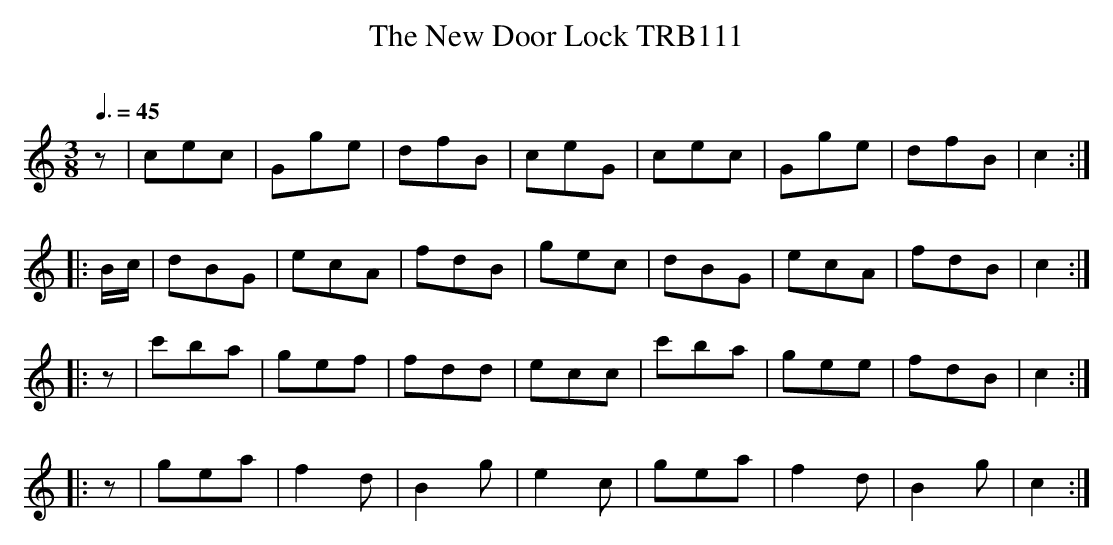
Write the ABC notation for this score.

X:1
T:New Door Lock TRB111, The
Q:3/8=45
L:1/8
M:3/8
O:
K:C
z | cec | Gge | dfB | ceG | cec | Gge | dfB | c2 :|
|:B/c/ | dBG | ecA | fdB | gec | dBG | ecA | fdB | c2 :|
|:z | c'ba | gef | fdd | ecc | c'ba | gee | fdB | c2 :|
|:z | gea | f2 d | B2 g | e2 c | gea | f2 d | B2 g | c2 :|
